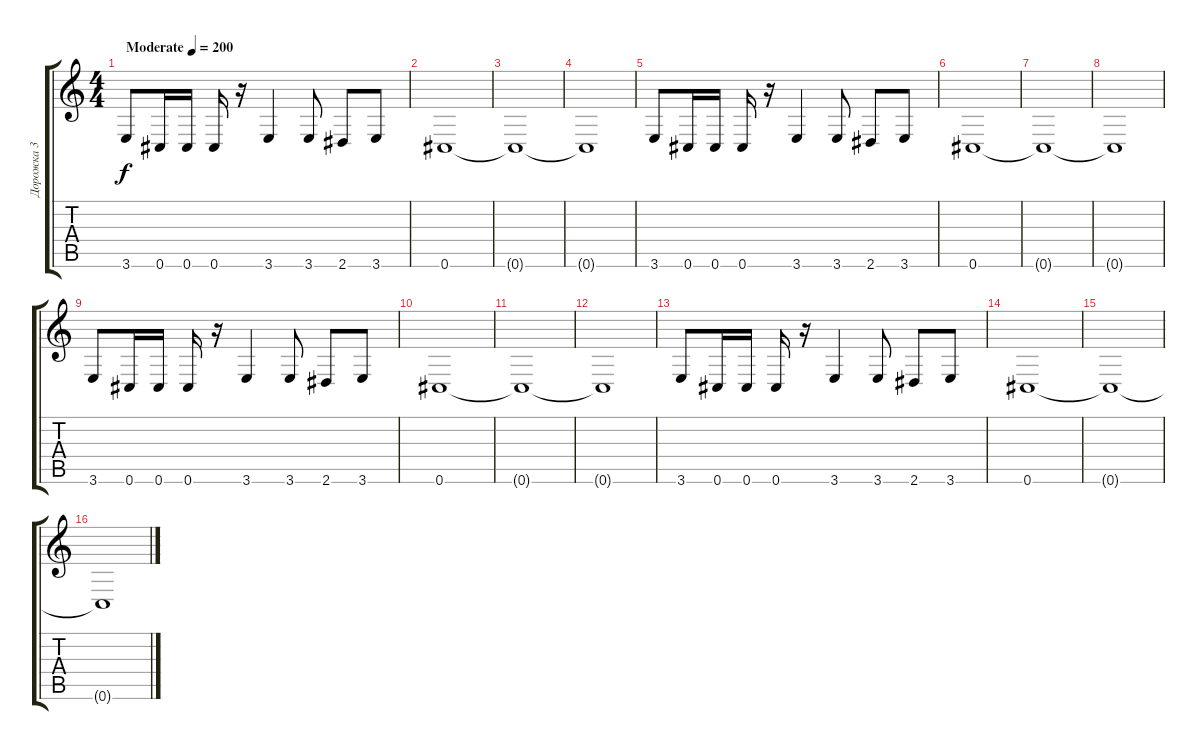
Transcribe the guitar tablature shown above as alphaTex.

\track ("Дорожка 3" "Дорожка 3") {instrument electricbassfinger}
\staff {score tabs}
\tuning (Db4 Ab3 E3 B2 Gb2 Db2) {hide}
\ts (4 4)
\tempo (200 "Moderate")
\clef g2
\ks c
3.6.8{dy f instrument electricbassfinger} 0.6.16 0.6.16 0.6.16 r.16 3.6.4 3.6.8 2.6.8 3.6.8 |
0.6.1 |
0.6{t}.1 |
0.6{t}.1 |
3.6.8 0.6.16 0.6.16 0.6.16 r.16 3.6.4 3.6.8 2.6.8 3.6.8 |
0.6.1 |
0.6{t}.1 |
0.6{t}.1 |
3.6.8 0.6.16 0.6.16 0.6.16 r.16 3.6.4 3.6.8 2.6.8 3.6.8 |
0.6.1 |
0.6{t}.1 |
0.6{t}.1 |
3.6.8 0.6.16 0.6.16 0.6.16 r.16 3.6.4 3.6.8 2.6.8 3.6.8 |
0.6.1 |
0.6{t}.1 |
0.6{t}.1
